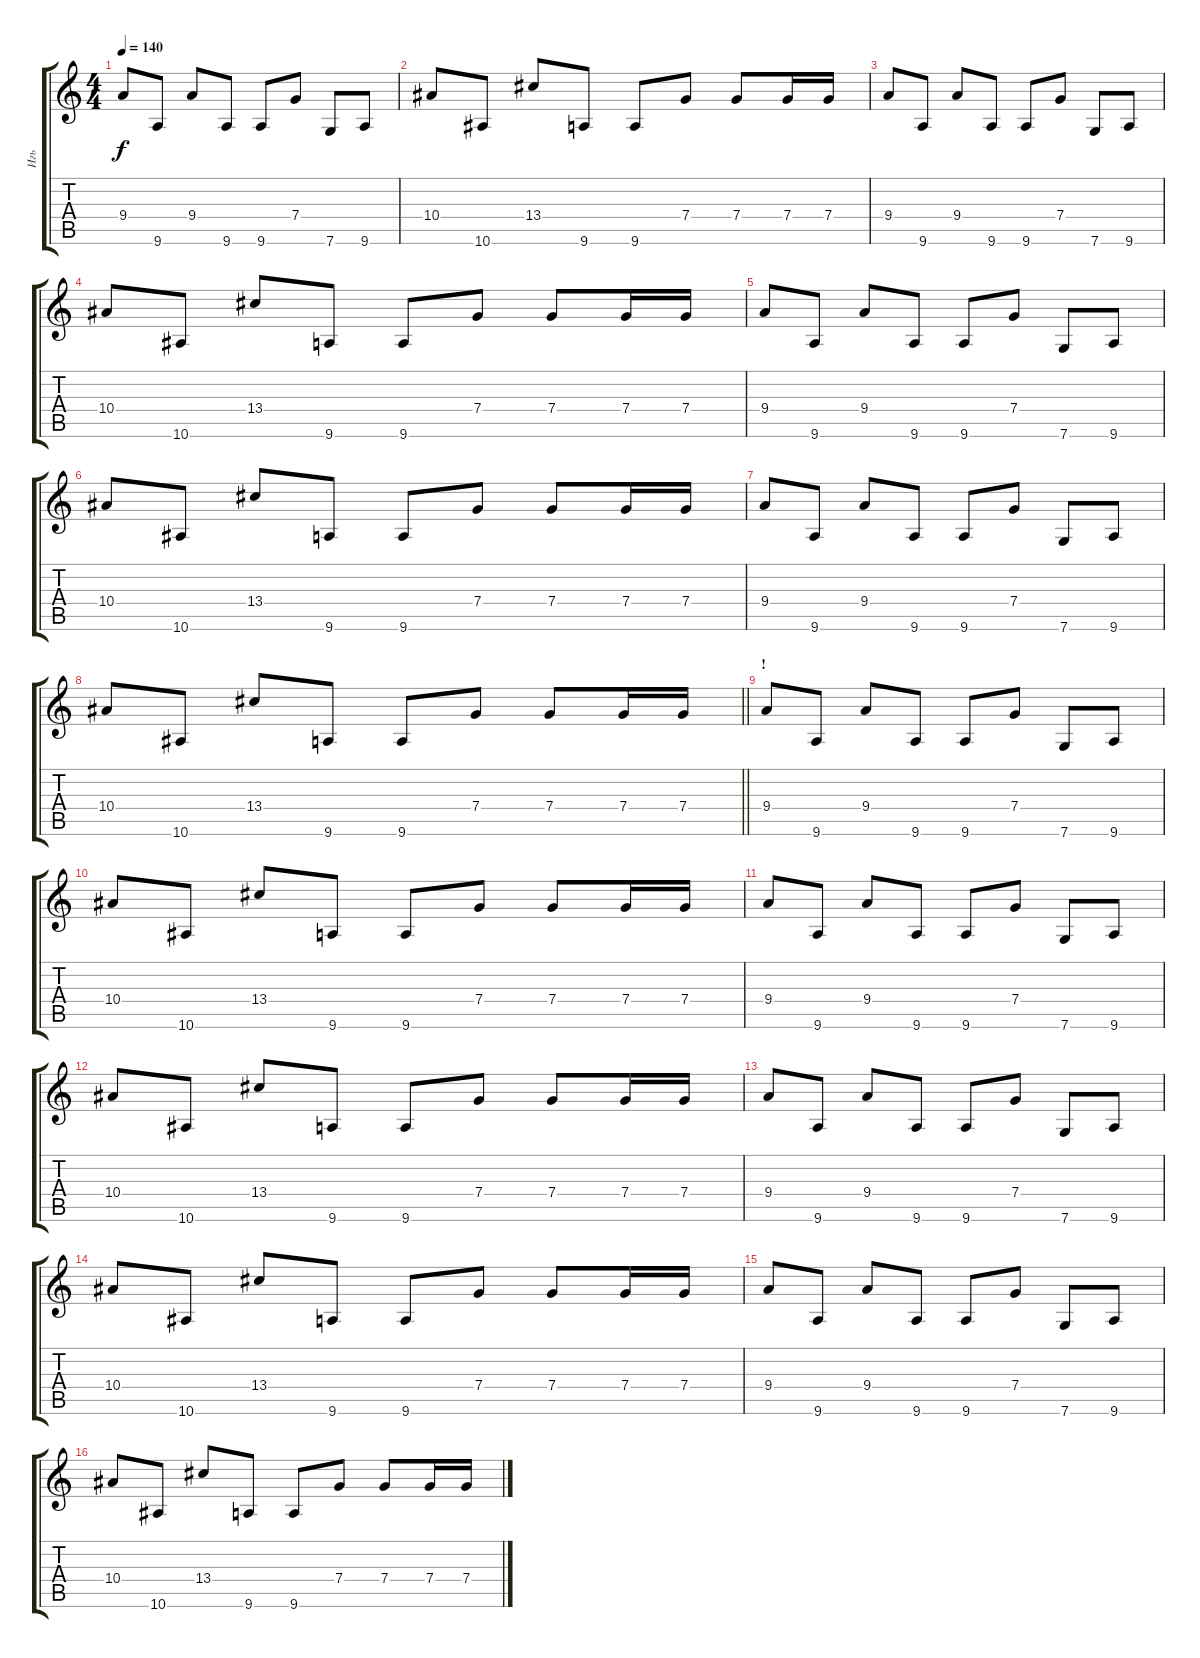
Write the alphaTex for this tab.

\track ("Игь" "Игь") {instrument electricguitarclean}
\staff {score tabs}
\tuning (D4 A3 F3 C3 G2 C2) {hide}
\ts (4 4)
\tempo 140
\clef g2
\ks c
9.4.8{dy f} 9.6.8 9.4.8 9.6.8 9.6.8 7.4.8 7.6.8 9.6.8 |
10.4.8 10.6.8 13.4.8 9.6.8 9.6.8 7.4.8 7.4.8 7.4.16 7.4.16 |
9.4.8 9.6.8 9.4.8 9.6.8 9.6.8 7.4.8 7.6.8 9.6.8 |
10.4.8 10.6.8 13.4.8 9.6.8 9.6.8 7.4.8 7.4.8 7.4.16 7.4.16 |
9.4.8 9.6.8 9.4.8 9.6.8 9.6.8 7.4.8 7.6.8 9.6.8 |
10.4.8 10.6.8 13.4.8 9.6.8 9.6.8 7.4.8 7.4.8 7.4.16 7.4.16 |
9.4.8 9.6.8 9.4.8 9.6.8 9.6.8 7.4.8 7.6.8 9.6.8 |
\barLineRight lightlight
10.4.8 10.6.8 13.4.8 9.6.8 9.6.8 7.4.8 7.4.8 7.4.16 7.4.16 |
\section ("" "!")
9.4.8 9.6.8 9.4.8 9.6.8 9.6.8 7.4.8 7.6.8 9.6.8 |
10.4.8 10.6.8 13.4.8 9.6.8 9.6.8 7.4.8 7.4.8 7.4.16 7.4.16 |
9.4.8 9.6.8 9.4.8 9.6.8 9.6.8 7.4.8 7.6.8 9.6.8 |
10.4.8 10.6.8 13.4.8 9.6.8 9.6.8 7.4.8 7.4.8 7.4.16 7.4.16 |
9.4.8 9.6.8 9.4.8 9.6.8 9.6.8 7.4.8 7.6.8 9.6.8 |
10.4.8 10.6.8 13.4.8 9.6.8 9.6.8 7.4.8 7.4.8 7.4.16 7.4.16 |
9.4.8 9.6.8 9.4.8 9.6.8 9.6.8 7.4.8 7.6.8 9.6.8 |
10.4.8 10.6.8 13.4.8 9.6.8 9.6.8 7.4.8 7.4.8 7.4.16 7.4.16
